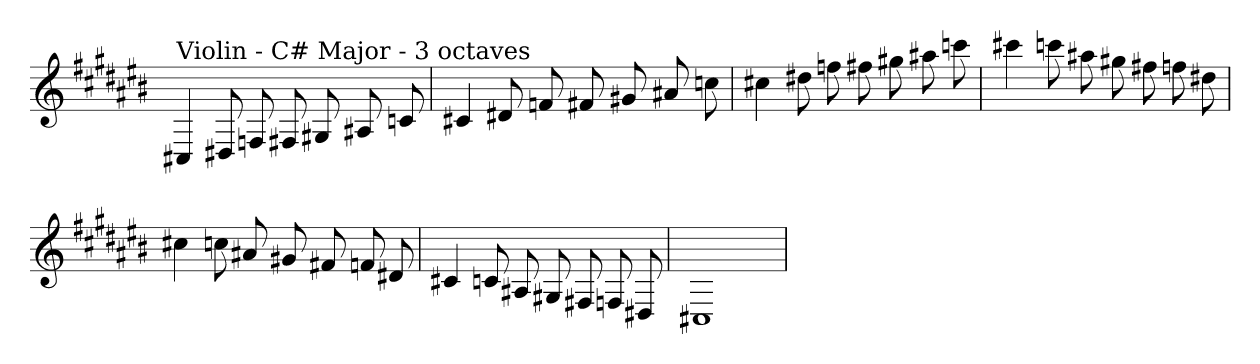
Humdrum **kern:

**kern
*part1
*staff1
*clefG2
*k[f#c#g#d#a#e#b#]
*C#:
=
!LO:TX:a:t=Violin - C# Major - 3 octaves
4C#X
8D#X
8F
8F#X
8G#X
8A#X
8c
=
4c#X
8d#X
8f
8f#X
8g#X
8a#X
8cc
=
4cc#X
8dd#X
8ff
8ff#X
8gg#X
8aa#X
8ccc
=
4ccc#X
8ccc
8aa#X
8gg#X
8ff#X
8ff
8dd#X
=
4cc#X
8cc
8a#X
8g#X
8f#X
8f
8d#X
=
4c#X
8c
8A#X
8G#X
8F#X
8F
8D#X
=
1C#X
=
*-
